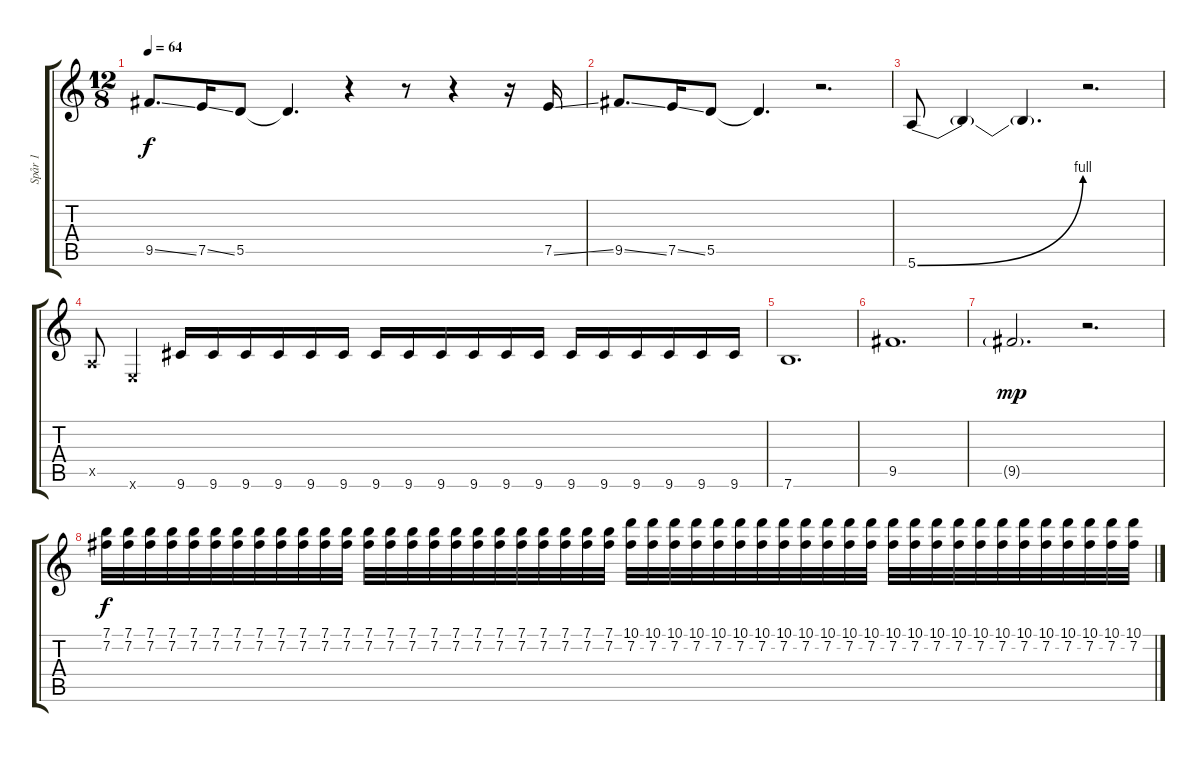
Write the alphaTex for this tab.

\track ("Spår 1" "Spår 1") {instrument distortionguitar}
\staff {score tabs}
\tuning (E4 B3 G3 D3 A2 E2) {hide}
\ts (12 8)
\tempo 64
\clef g2
\ks c
9.5{ss}.8{d dy f} 7.5{ss}.16 5.5.8 5.5{t}.4{d} r.4 r.8 r.4 r.16 7.5{ss}.16 |
9.5{ss}.8{d} 7.5{ss}.16 5.5.8 5.5{t}.4{d} r.2{d} |
5.6{be (bend 0 0 60 4)}.8 5.6{t}.4 5.6{t}.4{d} r.2{d} |
0.5{x}.8 0.6{x}.4 9.6.16 9.6.16 9.6.16 9.6.16 9.6.16 9.6.16 9.6.16 9.6.16 9.6.16 9.6.16 9.6.16 9.6.16 9.6.16 9.6.16 9.6.16 9.6.16 9.6.16 9.6.16 |
7.6.1{d} |
9.5.1{d} |
9.5{g}.2{d dy mp} r.2{d} |
(7.1 7.2).32{dy f} (7.1 7.2).32 (7.1 7.2).32 (7.1 7.2).32 (7.1 7.2).32 (7.1 7.2).32 (7.1 7.2).32 (7.1 7.2).32 (7.1 7.2).32 (7.1 7.2).32 (7.1 7.2).32 (7.1 7.2).32 (7.1 7.2).32 (7.1 7.2).32 (7.1 7.2).32 (7.1 7.2).32 (7.1 7.2).32 (7.1 7.2).32 (7.1 7.2).32 (7.1 7.2).32 (7.1 7.2).32 (7.1 7.2).32 (7.1 7.2).32 (7.1 7.2).32 (10.1 7.2).32 (10.1 7.2).32 (10.1 7.2).32 (10.1 7.2).32 (10.1 7.2).32 (10.1 7.2).32 (10.1 7.2).32 (10.1 7.2).32 (10.1 7.2).32 (10.1 7.2).32 (10.1 7.2).32 (10.1 7.2).32 (10.1 7.2).32 (10.1 7.2).32 (10.1 7.2).32 (10.1 7.2).32 (10.1 7.2).32 (10.1 7.2).32 (10.1 7.2).32 (10.1 7.2).32 (10.1 7.2).32 (10.1 7.2).32 (10.1 7.2).32 (10.1 7.2).32
